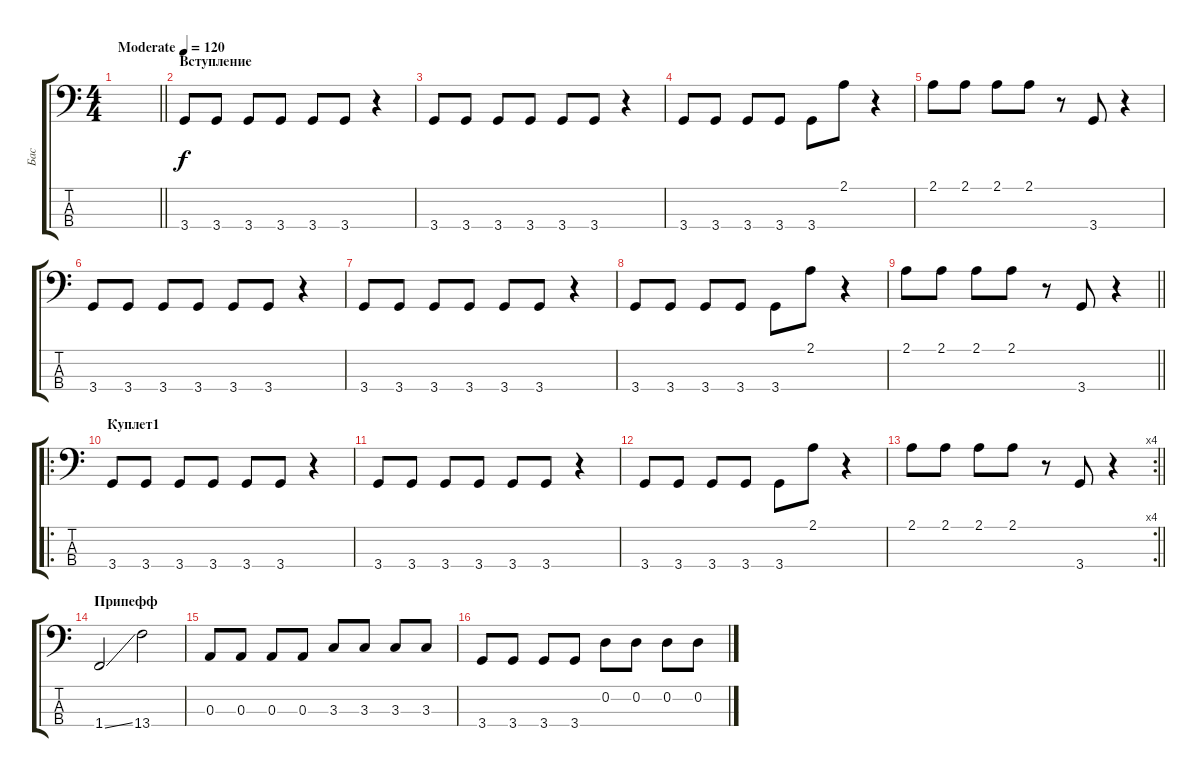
\track ("Бас" "Бас") {instrument electricbassfinger}
\staff {score tabs}
\tuning (G2 D2 A1 E1) {hide}
\ts (4 4)
\tempo (120 "Moderate")
\clef f4
\barLineRight lightlight
\ks c
|
\section ("" "Вступление")
3.4.8 3.4.8 3.4.8 3.4.8 3.4.8 3.4.8 r.4 |
3.4.8 3.4.8 3.4.8 3.4.8 3.4.8 3.4.8 r.4 |
3.4.8 3.4.8 3.4.8 3.4.8 3.4.8 2.1.8 r.4 |
2.1.8 2.1.8 2.1.8 2.1.8 r.8 3.4.8 r.4 |
3.4.8 3.4.8 3.4.8 3.4.8 3.4.8 3.4.8 r.4 |
3.4.8 3.4.8 3.4.8 3.4.8 3.4.8 3.4.8 r.4 |
3.4.8 3.4.8 3.4.8 3.4.8 3.4.8 2.1.8 r.4 |
\barLineRight lightlight
2.1.8 2.1.8 2.1.8 2.1.8 r.8 3.4.8 r.4 |
\ro
\section ("" "Куплет1")
3.4.8 3.4.8 3.4.8 3.4.8 3.4.8 3.4.8 r.4 |
3.4.8 3.4.8 3.4.8 3.4.8 3.4.8 3.4.8 r.4 |
3.4.8 3.4.8 3.4.8 3.4.8 3.4.8 2.1.8 r.4 |
\rc 4
\barLineRight lightlight
2.1.8 2.1.8 2.1.8 2.1.8 r.8 3.4.8 r.4 |
\section ("" "Припефф")
1.4{ss}.2 13.4.2 |
0.3.8 0.3.8 0.3.8 0.3.8 3.3.8 3.3.8 3.3.8 3.3.8 |
3.4.8 3.4.8 3.4.8 3.4.8 0.2.8 0.2.8 0.2.8 0.2.8
